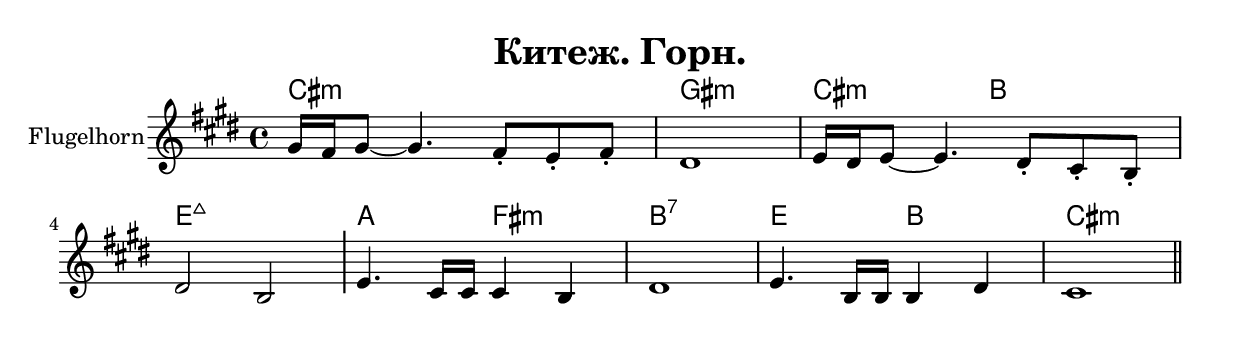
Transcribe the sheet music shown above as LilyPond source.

\version "2.18.2"

outKey = bes % c'

longBar = #(define-music-function (parser location ) ( ) #{ \once \override Staff.BarLine.bar-extent = #'(-3 . 3) #})

\header{
	title="Китеж. Горн."
}

Hrm = \chordmode{
	cis1:m | gis:m |
	cis2:m b | e1:maj
	a2 fis:m | b1:7 |
	e2 b | cis1:m |
}

Horn = {
	\time 4/4
	\key cis \minor
	\relative c''{
		gis16 fis gis8 ~gis4. fis8-. e-. fis-. | dis1 |
		e16 dis e8~e4. dis8-. cis-. b-. | dis2 b \longBar |

		% fis4. cis16 cis cis2~ | cis1 |
		% e4. b16 b b2~ | b1 |

		e4. cis16 cis cis4 b4 | dis1 |
		e4. b16 b b4 dis | cis1 \bar "||"
	}
}

<<
	\new ChordNames{\transpose \outKey bes{
		\Hrm
	}}
	\new Staff{\transpose \outKey bes{

		\set Staff.instrumentName="Flugelhorn"
		\clef treble
		\Horn
	}}
>>
